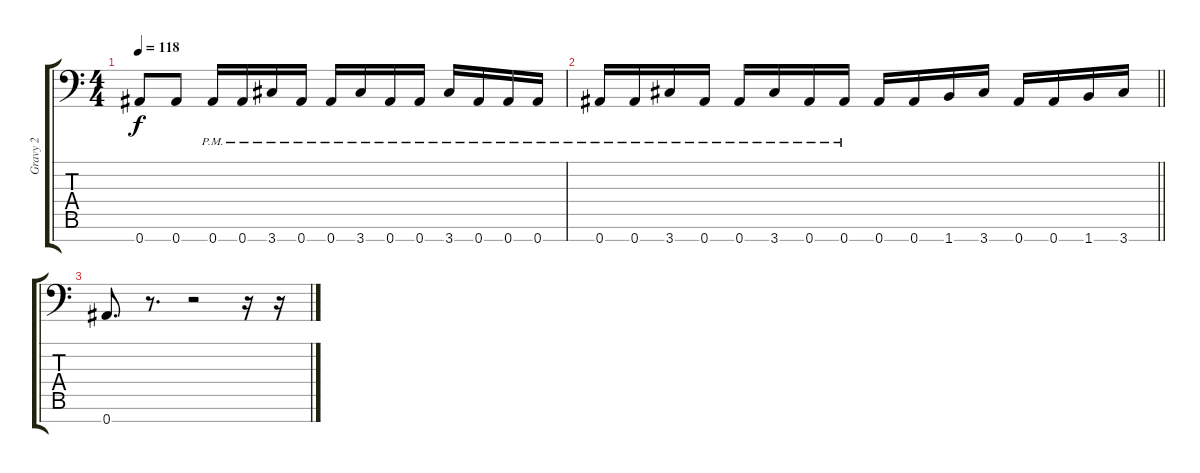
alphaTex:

\track ("Gravy 2" "Gravy 2") {instrument distortionguitar}
\staff {score tabs}
\tuning (Eb4 Bb3 Gb3 Db3 Ab2 Eb2 Bb1) {hide}
\ts (4 4)
\tempo 118
\clef f4
\ks c
0.7.8{dy f} 0.7.8 0.7{pm}.16 0.7{pm}.16 3.7{pm}.16 0.7{pm}.16 0.7{pm}.16 3.7{pm}.16 0.7{pm}.16 0.7{pm}.16 3.7{pm}.16 0.7{pm}.16 0.7{pm}.16 0.7{pm}.16 |
\barLineRight lightlight
0.7{pm}.16 0.7{pm}.16 3.7{pm}.16 0.7{pm}.16 0.7{pm}.16 3.7{pm}.16 0.7{pm}.16 0.7{pm}.16 0.7.16 0.7.16 1.7.16 3.7.16 0.7.16 0.7.16 1.7.16 3.7.16 |
0.7.8{d} r.8{d} r.2 r.16 r.16
